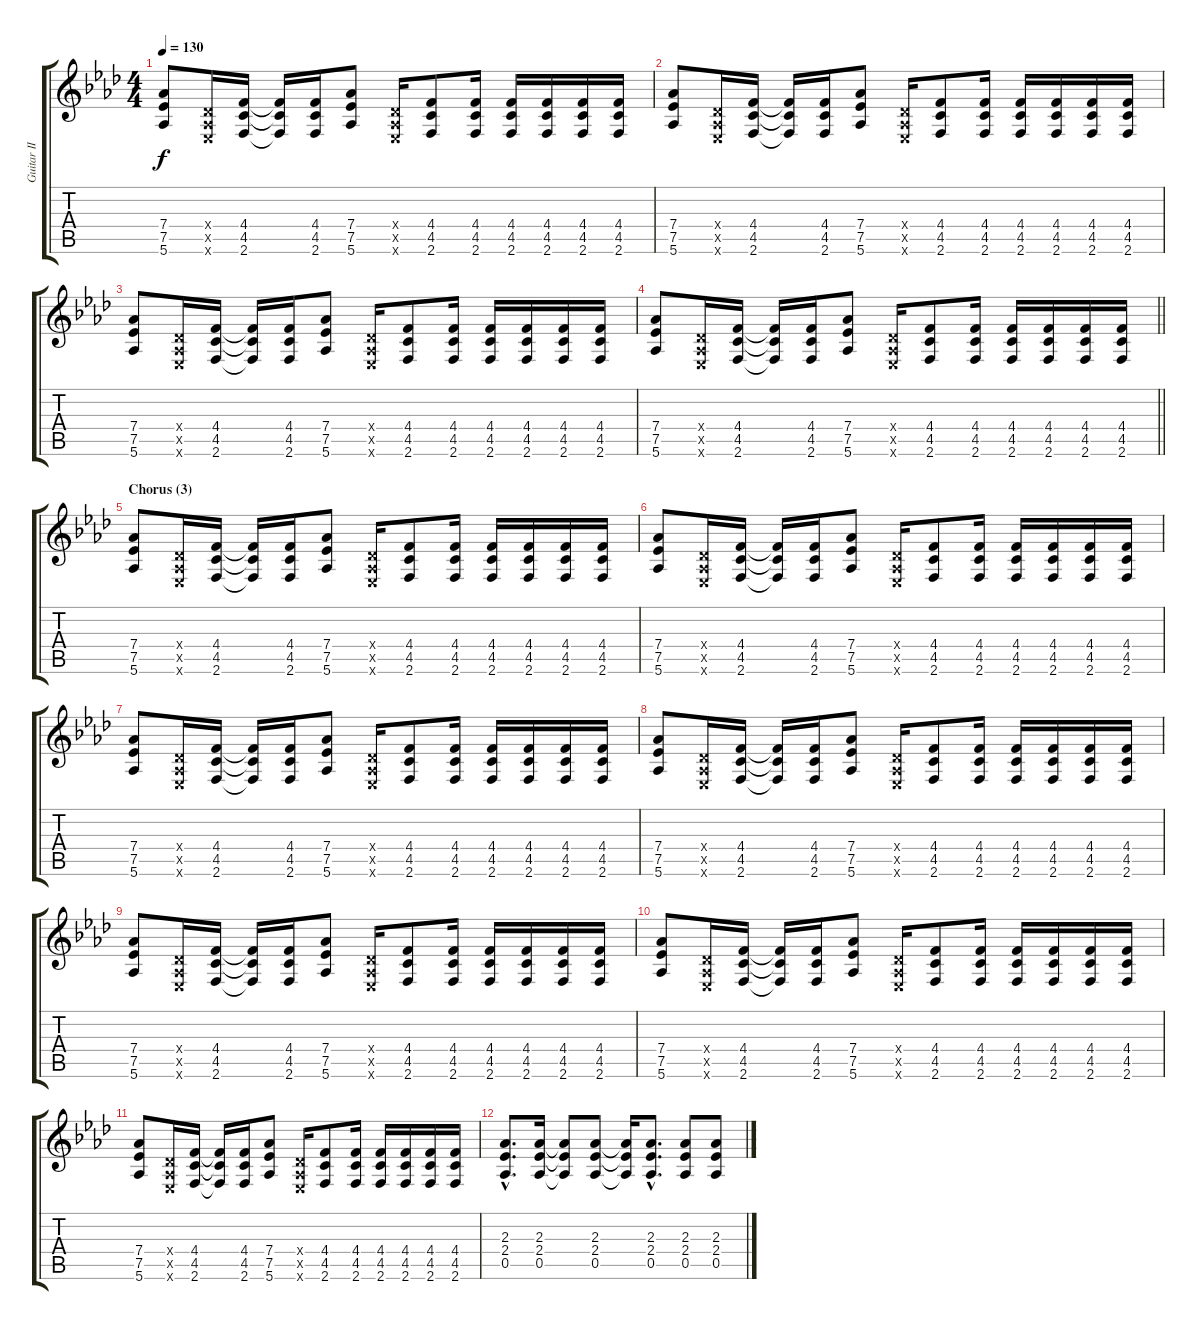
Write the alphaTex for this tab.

\track ("Guitar II" "Guitar II") {instrument distortionguitar}
\staff {score tabs}
\tuning (Eb4 Bb3 Gb3 Db3 Ab2 Eb2) {hide}
\ts (4 4)
\tempo 130
\clef g2
\ks fminor
(7.4 7.5 5.6).8{dy f} (0.4{x} 0.5{x} 0.6{x}).16 (4.4 4.5 2.6).16 (4.4{t} 4.5{t} 2.6{t}).16 (4.4 4.5 2.6).16 (7.4 7.5 5.6).8 (0.4{x} 0.5{x} 0.6{x}).16 (4.4 4.5 2.6).8 (4.4 4.5 2.6).16 (4.4 4.5 2.6).16 (4.4 4.5 2.6).16 (4.4 4.5 2.6).16 (4.4 4.5 2.6).16 |
(7.4 7.5 5.6).8 (0.4{x} 0.5{x} 0.6{x}).16 (4.4 4.5 2.6).16 (4.4{t} 4.5{t} 2.6{t}).16 (4.4 4.5 2.6).16 (7.4 7.5 5.6).8 (0.4{x} 0.5{x} 0.6{x}).16 (4.4 4.5 2.6).8 (4.4 4.5 2.6).16 (4.4 4.5 2.6).16 (4.4 4.5 2.6).16 (4.4 4.5 2.6).16 (4.4 4.5 2.6).16 |
(7.4 7.5 5.6).8 (0.4{x} 0.5{x} 0.6{x}).16 (4.4 4.5 2.6).16 (4.4{t} 4.5{t} 2.6{t}).16 (4.4 4.5 2.6).16 (7.4 7.5 5.6).8 (0.4{x} 0.5{x} 0.6{x}).16 (4.4 4.5 2.6).8 (4.4 4.5 2.6).16 (4.4 4.5 2.6).16 (4.4 4.5 2.6).16 (4.4 4.5 2.6).16 (4.4 4.5 2.6).16 |
\barLineRight lightlight
(7.4 7.5 5.6).8 (0.4{x} 0.5{x} 0.6{x}).16 (4.4 4.5 2.6).16 (4.4{t} 4.5{t} 2.6{t}).16 (4.4 4.5 2.6).16 (7.4 7.5 5.6).8 (0.4{x} 0.5{x} 0.6{x}).16 (4.4 4.5 2.6).8 (4.4 4.5 2.6).16 (4.4 4.5 2.6).16 (4.4 4.5 2.6).16 (4.4 4.5 2.6).16 (4.4 4.5 2.6).16 |
\section ("" "Chorus (3)")
(7.4 7.5 5.6).8 (0.4{x} 0.5{x} 0.6{x}).16 (4.4 4.5 2.6).16 (4.4{t} 4.5{t} 2.6{t}).16 (4.4 4.5 2.6).16 (7.4 7.5 5.6).8 (0.4{x} 0.5{x} 0.6{x}).16 (4.4 4.5 2.6).8 (4.4 4.5 2.6).16 (4.4 4.5 2.6).16 (4.4 4.5 2.6).16 (4.4 4.5 2.6).16 (4.4 4.5 2.6).16 |
(7.4 7.5 5.6).8 (0.4{x} 0.5{x} 0.6{x}).16 (4.4 4.5 2.6).16 (4.4{t} 4.5{t} 2.6{t}).16 (4.4 4.5 2.6).16 (7.4 7.5 5.6).8 (0.4{x} 0.5{x} 0.6{x}).16 (4.4 4.5 2.6).8 (4.4 4.5 2.6).16 (4.4 4.5 2.6).16 (4.4 4.5 2.6).16 (4.4 4.5 2.6).16 (4.4 4.5 2.6).16 |
(7.4 7.5 5.6).8 (0.4{x} 0.5{x} 0.6{x}).16 (4.4 4.5 2.6).16 (4.4{t} 4.5{t} 2.6{t}).16 (4.4 4.5 2.6).16 (7.4 7.5 5.6).8 (0.4{x} 0.5{x} 0.6{x}).16 (4.4 4.5 2.6).8 (4.4 4.5 2.6).16 (4.4 4.5 2.6).16 (4.4 4.5 2.6).16 (4.4 4.5 2.6).16 (4.4 4.5 2.6).16 |
(7.4 7.5 5.6).8 (0.4{x} 0.5{x} 0.6{x}).16 (4.4 4.5 2.6).16 (4.4{t} 4.5{t} 2.6{t}).16 (4.4 4.5 2.6).16 (7.4 7.5 5.6).8 (0.4{x} 0.5{x} 0.6{x}).16 (4.4 4.5 2.6).8 (4.4 4.5 2.6).16 (4.4 4.5 2.6).16 (4.4 4.5 2.6).16 (4.4 4.5 2.6).16 (4.4 4.5 2.6).16 |
(7.4 7.5 5.6).8 (0.4{x} 0.5{x} 0.6{x}).16 (4.4 4.5 2.6).16 (4.4{t} 4.5{t} 2.6{t}).16 (4.4 4.5 2.6).16 (7.4 7.5 5.6).8 (0.4{x} 0.5{x} 0.6{x}).16 (4.4 4.5 2.6).8 (4.4 4.5 2.6).16 (4.4 4.5 2.6).16 (4.4 4.5 2.6).16 (4.4 4.5 2.6).16 (4.4 4.5 2.6).16 |
(7.4 7.5 5.6).8 (0.4{x} 0.5{x} 0.6{x}).16 (4.4 4.5 2.6).16 (4.4{t} 4.5{t} 2.6{t}).16 (4.4 4.5 2.6).16 (7.4 7.5 5.6).8 (0.4{x} 0.5{x} 0.6{x}).16 (4.4 4.5 2.6).8 (4.4 4.5 2.6).16 (4.4 4.5 2.6).16 (4.4 4.5 2.6).16 (4.4 4.5 2.6).16 (4.4 4.5 2.6).16 |
(7.4 7.5 5.6).8 (0.4{x} 0.5{x} 0.6{x}).16 (4.4 4.5 2.6).16 (4.4{t} 4.5{t} 2.6{t}).16 (4.4 4.5 2.6).16 (7.4 7.5 5.6).8 (0.4{x} 0.5{x} 0.6{x}).16 (4.4 4.5 2.6).8 (4.4 4.5 2.6).16 (4.4 4.5 2.6).16 (4.4 4.5 2.6).16 (4.4 4.5 2.6).16 (4.4 4.5 2.6).16 |
(2.3{hac} 2.4{hac} 0.5{hac}).8{d} (2.3 2.4 0.5).16 (2.3{t} 2.4{t} 0.5{t}).8 (2.3 2.4 0.5).8 (2.3{t} 2.4{t} 0.5{t}).16 (2.3{hac} 2.4{hac} 0.5{hac}).8{d} (2.3 2.4 0.5).8 (2.3 2.4 0.5).8
